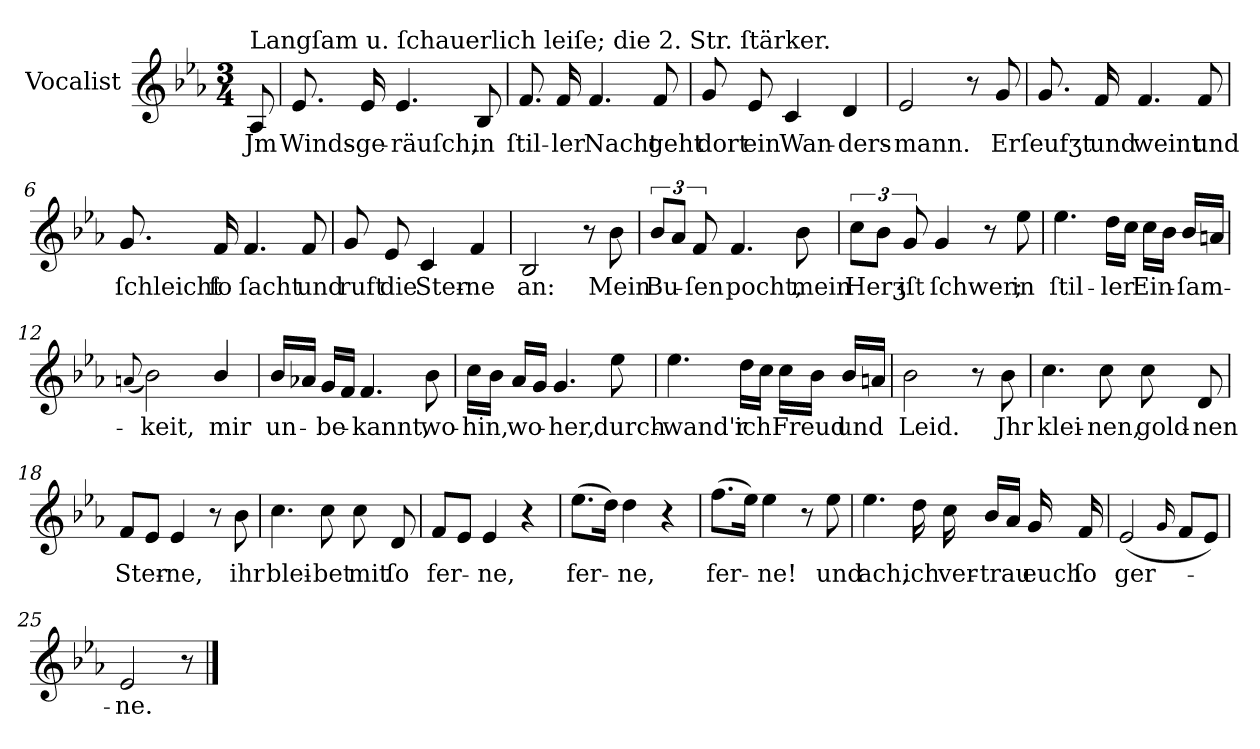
**kern	**text
*part1	*part1
*staff1	*staff1
*I"Vocalist	*
*k[b-e-a-]	*
*E-:	*
*M3/4	*
=	=
!LO:TX:a:t=Langſam u. ſchauerlich leiſe; die 2. Str. ſtärker.	!
8A-	Jm
=1	=1
8.e-	Winds-
16e-	-ge-
4.e-	-räuſch,
8B-	in
=2	=2
8.f	ſtil-
16f	-ler
4.f	Nacht
8f	geht
=3	=3
8g	dort
8e-	ein
4c	Wan-
4d	-ders-
=4	=4
2e-	-mann.
8r	.
8g	Er
=5	=5
8.g	ſeufʒt
16f	und
4.f	weint
8f	und
=6	=6
8.g	ſchleicht
16f	ſo
4.f	ſacht
8f	und
=7	=7
8g	ruft
8e-	die
4c	Ster-
4f	-ne
=8	=8
2B-	an:
8r	.
8b-	Mein
=9	=9
12b-/L	Bu-
12a-J	.
12f	-ſen
4.f	pocht,
8b-	mein
=10	=10
12ccL	Herʒ
12b-J	.
12g	iſt
4g	ſchwer;
8r	.
8ee-	in
=11	=11
4.ee-	ſtil-
16ddLL	-ler
16ccJJ	.
16ccLL	Ein-
16b-JJ	.
16b-LL	-ſam-
16anJJ	.
=12	=12
(8qqan	.
2b-)	-keit,
4b-/	mir
=13	=13
16b-LL	un-
16a-XJJ	.
16gLL	-be-
16fJJ	.
4.f	-kannt,
8b-	wo-
=14	=14
16ccLL	-hin,
16b-JJ	.
16a-LL	wo-
16gJJ	.
4.g	-her,
8ee-	durch-
=15	=15
4.ee-	-wand'r
16ddLL	ich
16ccJJ	.
16ccLL	Freud
16b-JJ	.
16b-LL	und
16anJJ	.
=16	=16
2b-	Leid.
8r	.
8b-	Jhr
=17	=17
4.cc	klei-
8cc	-nen,
8cc	gold-
8d	-nen
=18	=18
8fL	Ster-
8e-J	.
4e-	-ne,
8r	.
8b-	ihr
=19	=19
4.cc	blei-
8cc	-bet
8cc	mit
8d	ſo
=20	=20
8fL	fer-
8e-J	.
4e-	-ne,
4r	.
=21	=21
(8.ee-L	fer-
16ddJk)	.
4dd	-ne,
4r	.
=22	=22
(8.ffL	fer-
16ee-Jk)	.
4ee-	-ne!
8r	.
8ee-	und
=23	=23
4.ee-	ach,
16dd	ich
16cc	ver-
16b-/LL	-trau
16a-JJ	.
16g	euch
16f	ſo
=24	=24
(2e-	ger-
16qqg	.
8fL	.
8e-J)	.
=25	=25
2e-	ne.
8r	.
==	==
*-	*-
